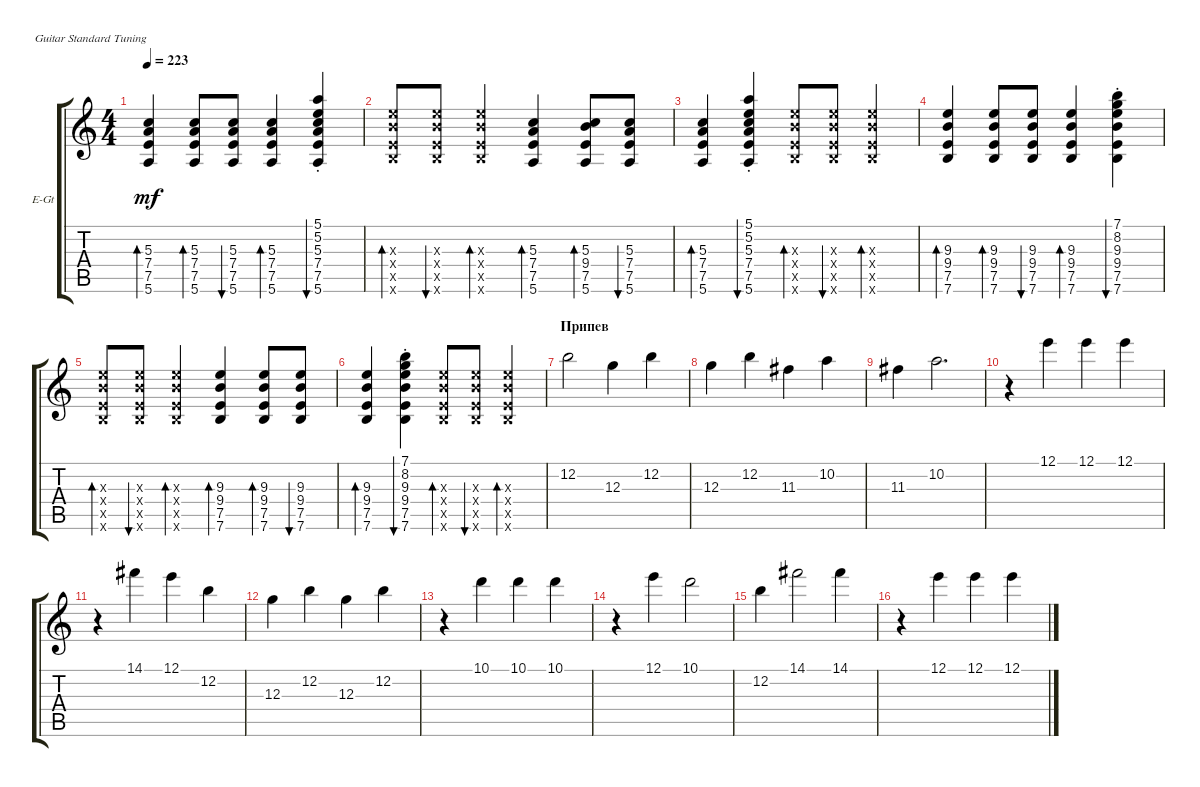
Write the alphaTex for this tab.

\defaultSystemsLayout 4
\bracketExtendMode groupsimilarinstruments
\firstSystemTrackNameOrientation horizontal
\otherSystemsTrackNameOrientation horizontal
\track ("Electric Guitar" "E-Gt") {instrument electricguitarclean}
\staff {score tabs}
\tuning (E4 B3 G3 D3 A2 E2)
\ts (4 4)
\tempo 223
\clef g2
\scale
0.333333
\ks c
(5.6 7.5 7.4 5.3).4{bd 60 dy mf} (5.6 7.5 7.4 5.3).8{bd 60} (5.6 7.5 7.4 5.3).8{bu 60} (5.6 7.5 7.4 5.3).4{bd 60} (5.6{st} 7.5{st} 7.4{st} 5.3{st} 5.2{st} 5.1{st}).4{bu 60} |
\scale
0.333333 (7.6{x} 7.5{x} 9.4{x} 9.3{x}).8{bd 60} (7.6{x} 7.5{x} 9.4{x} 9.3{x}).8{bu 60} (7.6{x} 7.5{x} 9.4{x} 9.3{x}).4{bd 60} (5.6 7.5 7.4 5.3).4{bd 60} (5.6 7.5 9.4 5.3).8{bd 60} (5.6 7.5 7.4 5.3).8{bu 60} |
\scale
0.333333 (5.6 7.5 7.4 5.3).4{bd 60} (5.6{st} 7.5{st} 7.4{st} 5.3{st} 5.2{st} 5.1{st}).4{bu 60} (7.6{x} 7.5{x} 9.4{x} 9.3{x}).8{bd 60} (7.6{x} 7.5{x} 9.4{x} 9.3{x}).8{bu 60} (7.6{x} 7.5{x} 9.4{x} 9.3{x}).4{bd 60} |
\scale
0.333333 (7.6 7.5 9.4 9.3).4{bd 60} (7.6 7.5 9.4 9.3).8{bd 60} (7.6 7.5 9.4 9.3).8{bu 60} (7.6 7.5 9.4 9.3).4{bd 60} (7.6{st} 7.5{st} 9.4{st} 9.3{st} 8.2{st} 7.1{st}).4{bu 60} |
\scale
0.333333 (7.6{x} 7.5{x} 9.4{x} 9.3{x}).8{bd 60} (7.6{x} 7.5{x} 9.4{x} 9.3{x}).8{bu 60} (7.6{x} 7.5{x} 9.4{x} 9.3{x}).4{bd 60} (7.6 7.5 9.4 9.3).4{bd 60} (7.6 7.5 9.4 9.3).8{bd 60} (7.6 7.5 9.4 9.3).8{bu 60} |
\scale
0.333333 (7.6 7.5 9.4 9.3).4{bd 60} (7.6{st} 7.5{st} 9.4{st} 9.3{st} 8.2{st} 7.1{st}).4{bu 60} (7.6{x} 7.5{x} 9.4{x} 9.3{x}).8{bd 60} (7.6{x} 7.5{x} 9.4{x} 9.3{x}).8{bu 60} (7.6{x} 7.5{x} 9.4{x} 9.3{x}).4{bd 60} |
\section ("" "Припев")
\scale
0.333333 12.2.2 12.3.4 12.2.4 |
\scale
0.333333 12.3.4 12.2.4 11.3.4 10.2.4 |
\scale
0.333333 11.3.4 10.2.2{d} |
\scale
0.333333 r.4 12.1.4 12.1.4 12.1.4 |
\scale
0.333333 r.4 14.1.4 12.1.4 12.2.4 |
\scale
0.333333 12.3.4 12.2.4 12.3.4 12.2.4 |
\scale
0.333333 r.4 10.1.4 10.1.4 10.1.4 |
\scale
0.333333 r.4 12.1.4 10.1.2 |
\scale
0.333333 12.2.4 14.1.2 14.1.4 |
\scale
0.333333 r.4 12.1.4 12.1.4 12.1.4
